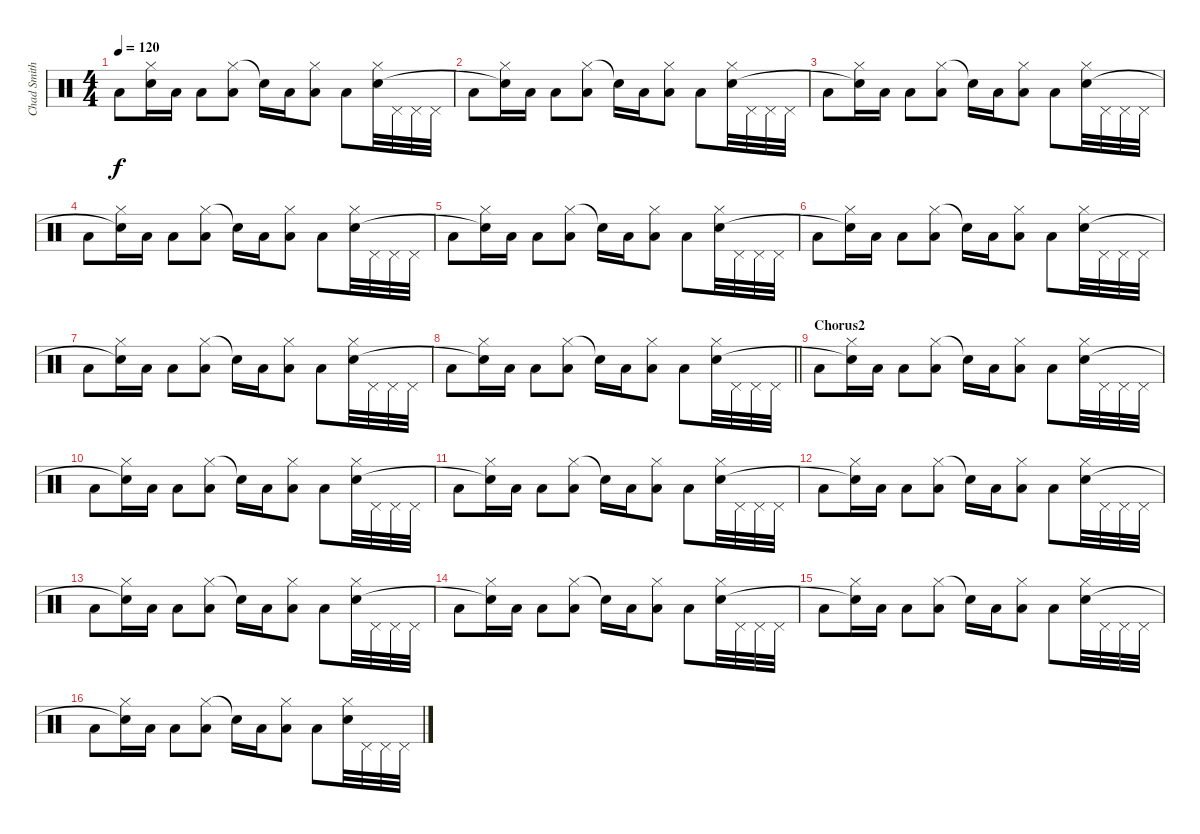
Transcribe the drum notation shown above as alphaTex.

\track ("Chad Smith (Drums)" "Chad Smith") {instrument percussion}
\staff {score}
\articulation defaults
\ts (4 4)
\tempo 120
\clef neutral
\ks c "Low Tom (hit)".8{dy f}
("Hi-Hat (closed)" "Snare (hit)"{t}).16 "Low Tom (hit)".16 "Low Floor Tom (hit)".8 ("Hi-Hat (closed)" "Low Tom (hit)").8 "Snare (hit)"{t}.16 "Low Tom (hit)".16 ("Hi-Hat (closed)" "Low Floor Tom (hit)").8 "Low Tom (hit)".8 ("Hi-Hat (closed)" "Snare (hit) 2").32 "Pedal Hi-Hat (hit)".32 "Pedal Hi-Hat (hit)".32 "Pedal Hi-Hat (hit)".32 |
"Low Tom (hit)".8 ("Hi-Hat (closed)" "Snare (hit)"{t}).16 "Low Tom (hit)".16 "Low Floor Tom (hit)".8 ("Hi-Hat (closed)" "Low Tom (hit)").8 "Snare (hit)"{t}.16 "Low Tom (hit)".16 ("Hi-Hat (closed)" "Low Floor Tom (hit)").8 "Low Tom (hit)".8 ("Hi-Hat (closed)" "Snare (hit) 2").32 "Pedal Hi-Hat (hit)".32 "Pedal Hi-Hat (hit)".32 "Pedal Hi-Hat (hit)".32 |
"Low Tom (hit)".8 ("Hi-Hat (closed)" "Snare (hit)"{t}).16 "Low Tom (hit)".16 "Low Floor Tom (hit)".8 ("Hi-Hat (closed)" "Low Tom (hit)").8 "Snare (hit)"{t}.16 "Low Tom (hit)".16 ("Hi-Hat (closed)" "Low Floor Tom (hit)").8 "Low Tom (hit)".8 ("Hi-Hat (closed)" "Snare (hit) 2").32 "Pedal Hi-Hat (hit)".32 "Pedal Hi-Hat (hit)".32 "Pedal Hi-Hat (hit)".32 |
"Low Tom (hit)".8 ("Hi-Hat (closed)" "Snare (hit)"{t}).16 "Low Tom (hit)".16 "Low Floor Tom (hit)".8 ("Hi-Hat (closed)" "Low Tom (hit)").8 "Snare (hit)"{t}.16 "Low Tom (hit)".16 ("Hi-Hat (closed)" "Low Floor Tom (hit)").8 "Low Tom (hit)".8 ("Hi-Hat (closed)" "Snare (hit) 2").32 "Pedal Hi-Hat (hit)".32 "Pedal Hi-Hat (hit)".32 "Pedal Hi-Hat (hit)".32 |
"Low Tom (hit)".8 ("Hi-Hat (closed)" "Snare (hit)"{t}).16 "Low Tom (hit)".16 "Low Floor Tom (hit)".8 ("Hi-Hat (closed)" "Low Tom (hit)").8 "Snare (hit)"{t}.16 "Low Tom (hit)".16 ("Hi-Hat (closed)" "Low Floor Tom (hit)").8 "Low Tom (hit)".8 ("Hi-Hat (closed)" "Snare (hit) 2").32 "Pedal Hi-Hat (hit)".32 "Pedal Hi-Hat (hit)".32 "Pedal Hi-Hat (hit)".32 |
"Low Tom (hit)".8 ("Hi-Hat (closed)" "Snare (hit)"{t}).16 "Low Tom (hit)".16 "Low Floor Tom (hit)".8 ("Hi-Hat (closed)" "Low Tom (hit)").8 "Snare (hit)"{t}.16 "Low Tom (hit)".16 ("Hi-Hat (closed)" "Low Floor Tom (hit)").8 "Low Tom (hit)".8 ("Hi-Hat (closed)" "Snare (hit) 2").32 "Pedal Hi-Hat (hit)".32 "Pedal Hi-Hat (hit)".32 "Pedal Hi-Hat (hit)".32 |
"Low Tom (hit)".8 ("Hi-Hat (closed)" "Snare (hit)"{t}).16 "Low Tom (hit)".16 "Low Floor Tom (hit)".8 ("Hi-Hat (closed)" "Low Tom (hit)").8 "Snare (hit)"{t}.16 "Low Tom (hit)".16 ("Hi-Hat (closed)" "Low Floor Tom (hit)").8 "Low Tom (hit)".8 ("Hi-Hat (closed)" "Snare (hit) 2").32 "Pedal Hi-Hat (hit)".32 "Pedal Hi-Hat (hit)".32 "Pedal Hi-Hat (hit)".32 |
\barLineRight lightlight "Low Tom (hit)".8
("Hi-Hat (closed)" "Snare (hit)"{t}).16 "Low Tom (hit)".16 "Low Floor Tom (hit)".8 ("Hi-Hat (closed)" "Low Tom (hit)").8 "Snare (hit)"{t}.16 "Low Tom (hit)".16 ("Hi-Hat (closed)" "Low Floor Tom (hit)").8 "Low Tom (hit)".8 ("Hi-Hat (closed)" "Snare (hit) 2").32 "Pedal Hi-Hat (hit)".32 "Pedal Hi-Hat (hit)".32 "Pedal Hi-Hat (hit)".32 |
\section ("" "Chorus2")
"Low Tom (hit)".8 ("Hi-Hat (closed)" "Snare (hit)"{t}).16 "Low Tom (hit)".16 "Low Floor Tom (hit)".8 ("Hi-Hat (closed)" "Low Tom (hit)").8 "Snare (hit)"{t}.16 "Low Tom (hit)".16 ("Hi-Hat (closed)" "Low Floor Tom (hit)").8 "Low Tom (hit)".8 ("Hi-Hat (closed)" "Snare (hit) 2").32 "Pedal Hi-Hat (hit)".32 "Pedal Hi-Hat (hit)".32 "Pedal Hi-Hat (hit)".32 |
"Low Tom (hit)".8 ("Hi-Hat (closed)" "Snare (hit)"{t}).16 "Low Tom (hit)".16 "Low Floor Tom (hit)".8 ("Hi-Hat (closed)" "Low Tom (hit)").8 "Snare (hit)"{t}.16 "Low Tom (hit)".16 ("Hi-Hat (closed)" "Low Floor Tom (hit)").8 "Low Tom (hit)".8 ("Hi-Hat (closed)" "Snare (hit) 2").32 "Pedal Hi-Hat (hit)".32 "Pedal Hi-Hat (hit)".32 "Pedal Hi-Hat (hit)".32 |
"Low Tom (hit)".8 ("Hi-Hat (closed)" "Snare (hit)"{t}).16 "Low Tom (hit)".16 "Low Floor Tom (hit)".8 ("Hi-Hat (closed)" "Low Tom (hit)").8 "Snare (hit)"{t}.16 "Low Tom (hit)".16 ("Hi-Hat (closed)" "Low Floor Tom (hit)").8 "Low Tom (hit)".8 ("Hi-Hat (closed)" "Snare (hit) 2").32 "Pedal Hi-Hat (hit)".32 "Pedal Hi-Hat (hit)".32 "Pedal Hi-Hat (hit)".32 |
"Low Tom (hit)".8 ("Hi-Hat (closed)" "Snare (hit)"{t}).16 "Low Tom (hit)".16 "Low Floor Tom (hit)".8 ("Hi-Hat (closed)" "Low Tom (hit)").8 "Snare (hit)"{t}.16 "Low Tom (hit)".16 ("Hi-Hat (closed)" "Low Floor Tom (hit)").8 "Low Tom (hit)".8 ("Hi-Hat (closed)" "Snare (hit) 2").32 "Pedal Hi-Hat (hit)".32 "Pedal Hi-Hat (hit)".32 "Pedal Hi-Hat (hit)".32 |
"Low Tom (hit)".8 ("Hi-Hat (closed)" "Snare (hit)"{t}).16 "Low Tom (hit)".16 "Low Floor Tom (hit)".8 ("Hi-Hat (closed)" "Low Tom (hit)").8 "Snare (hit)"{t}.16 "Low Tom (hit)".16 ("Hi-Hat (closed)" "Low Floor Tom (hit)").8 "Low Tom (hit)".8 ("Hi-Hat (closed)" "Snare (hit) 2").32 "Pedal Hi-Hat (hit)".32 "Pedal Hi-Hat (hit)".32 "Pedal Hi-Hat (hit)".32 |
"Low Tom (hit)".8 ("Hi-Hat (closed)" "Snare (hit)"{t}).16 "Low Tom (hit)".16 "Low Floor Tom (hit)".8 ("Hi-Hat (closed)" "Low Tom (hit)").8 "Snare (hit)"{t}.16 "Low Tom (hit)".16 ("Hi-Hat (closed)" "Low Floor Tom (hit)").8 "Low Tom (hit)".8 ("Hi-Hat (closed)" "Snare (hit) 2").32 "Pedal Hi-Hat (hit)".32 "Pedal Hi-Hat (hit)".32 "Pedal Hi-Hat (hit)".32 |
"Low Tom (hit)".8 ("Hi-Hat (closed)" "Snare (hit)"{t}).16 "Low Tom (hit)".16 "Low Floor Tom (hit)".8 ("Hi-Hat (closed)" "Low Tom (hit)").8 "Snare (hit)"{t}.16 "Low Tom (hit)".16 ("Hi-Hat (closed)" "Low Floor Tom (hit)").8 "Low Tom (hit)".8 ("Hi-Hat (closed)" "Snare (hit) 2").32 "Pedal Hi-Hat (hit)".32 "Pedal Hi-Hat (hit)".32 "Pedal Hi-Hat (hit)".32 |
"Low Tom (hit)".8 ("Hi-Hat (closed)" "Snare (hit)"{t}).16 "Low Tom (hit)".16 "Low Floor Tom (hit)".8 ("Hi-Hat (closed)" "Low Tom (hit)").8 "Snare (hit)"{t}.16 "Low Tom (hit)".16 ("Hi-Hat (closed)" "Low Floor Tom (hit)").8 "Low Tom (hit)".8 ("Hi-Hat (closed)" "Snare (hit) 2").32 "Pedal Hi-Hat (hit)".32 "Pedal Hi-Hat (hit)".32 "Pedal Hi-Hat (hit)".32
